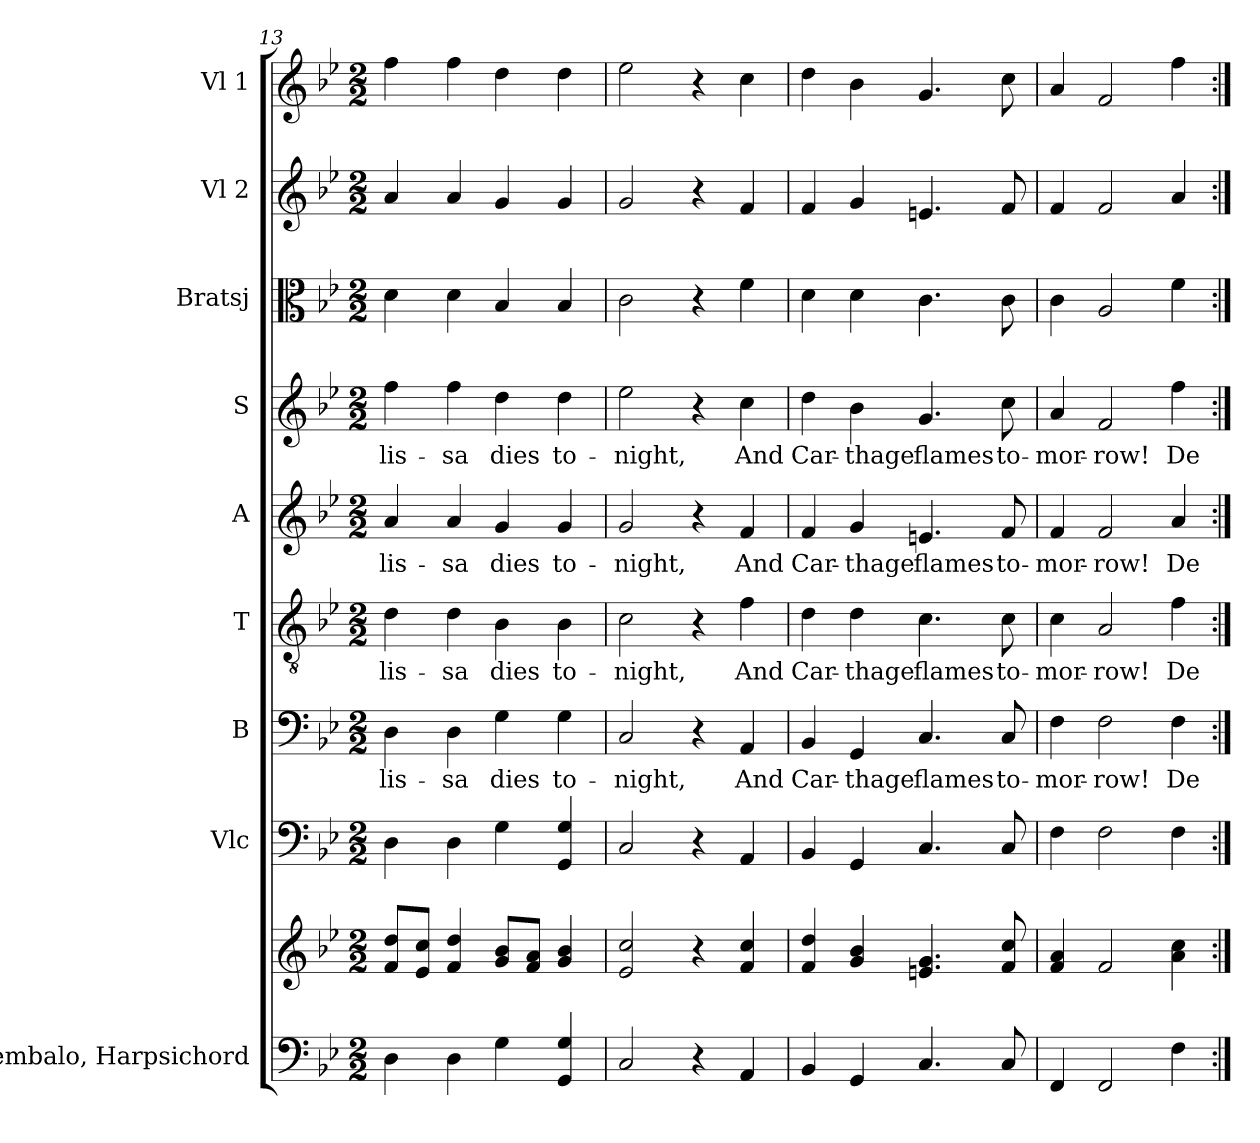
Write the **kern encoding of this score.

**kern	**kern	**kern	**kern	**text	**kern	**text	**kern	**text	**kern	**text	**kern	**kern	**kern
*part9	*part9	*part8	*part7	*part7	*part6	*part6	*part5	*part5	*part4	*part4	*part3	*part2	*part1
*staff10	*staff9	*staff8	*staff7	*staff7	*staff6	*staff6	*staff5	*staff5	*staff4	*staff4	*staff3	*staff2	*staff1
*I"Cembalo, Harpsichord	*	*I"Vlc	*I"B	*	*I"T	*	*I"A	*	*I"S	*	*I"Bratsj	*I"Vl 2	*I"Vl 1
*I'Hpschd	*	*	*	*	*	*	*	*	*	*	*	*	*
*clefF4	*clefG2	*clefF4	*clefF4	*	*clefGv2	*	*clefG2	*	*clefG2	*	*clefC3	*clefG2	*clefG2
*	*	*ITrd7c12	*	*	*	*	*	*	*	*	*	*	*
*k[b-e-]	*k[b-e-]	*k[b-e-]	*k[b-e-]	*	*k[b-e-]	*	*k[b-e-]	*	*k[b-e-]	*	*k[b-e-]	*k[b-e-]	*k[b-e-]
*M2/2	*M2/2	*M2/2	*M2/2	*	*M2/2	*	*M2/2	*	*M2/2	*	*M2/2	*M2/2	*M2/2
=13	=13	=13	=13	=13	=13	=13	=13	=13	=13	=13	=13	=13	=13
!	!	!	!	!LO:LY:b	!	!LO:LY:b	!	!LO:LY:b	!	!LO:LY:b	!	!	!
4D\	8f/ 8dd/L	4DD\	4D\	-lis-	4d\	-lis-	4a/	-lis-	4ff\	-lis-	4d\	4a/	4ff\
.	8e-/ 8cc/J	.	.	.	.	.	.	.	.	.	.	.	.
!	!	!	!	!LO:LY:b	!	!LO:LY:b	!	!LO:LY:b	!	!LO:LY:b	!	!	!
4D\	4f/ 4dd/	4DD\	4D\	-sa	4d\	-sa	4a/	-sa	4ff\	-sa	4d\	4a/	4ff\
!	!	!	!	!LO:LY:b	!	!LO:LY:b	!	!LO:LY:b	!	!LO:LY:b	!	!	!
4G\	8g/ 8b-/L	4GG\	4G\	dies	4B-\	dies	4g/	dies	4dd\	dies	4B-/	4g/	4dd\
.	8f/ 8a/J	.	.	.	.	.	.	.	.	.	.	.	.
!	!	!	!	!LO:LY:b	!	!LO:LY:b	!	!LO:LY:b	!	!LO:LY:b	!	!	!
4GG/ 4G/	4g/ 4b-/	4GGG/ 4GG/	4G\	to-	4B-\	to-	4g/	to-	4dd\	to-	4B-/	4g/	4dd\
=14	=14	=14	=14	=14	=14	=14	=14	=14	=14	=14	=14	=14	=14
!	!	!	!	!LO:LY:b	!	!LO:LY:b	!	!LO:LY:b	!	!LO:LY:b	!	!	!
2C/	2e-/ 2cc/	2CC/	2C/	-night,	2c\	-night,	2g/	-night,	2ee-\	-night,	2c\	2g/	2ee-\
4r	4r	4r	4r	.	4r	.	4r	.	4r	.	4r	4r	4r
!	!	!	!	!LO:LY:b	!	!LO:LY:b	!	!LO:LY:b	!	!LO:LY:b	!	!	!
4AA/	4f/ 4cc/	4AAA/	4AA/	And	4f\	And	4f/	And	4cc\	And	4f\	4f/	4cc\
!!LO:PB:g=z
=15	=15	=15	=15	=15	=15	=15	=15	=15	=15	=15	=15	=15	=15
!	!	!	!	!LO:LY:b	!	!LO:LY:b	!	!LO:LY:b	!	!LO:LY:b	!	!	!
4BB-/	4f/ 4dd/	4BBB-/	4BB-/	Car-	4d\	Car-	4f/	Car-	4dd\	Car-	4d\	4f/	4dd\
!	!	!	!	!LO:LY:b	!	!LO:LY:b	!	!LO:LY:b	!	!LO:LY:b	!	!	!
4GG/	4g/ 4b-/	4GGG/	4GG/	-thage	4d\	-thage	4g/	-thage	4b-\	-thage	4d\	4g/	4b-\
!	!	!	!	!LO:LY:b	!	!LO:LY:b	!	!LO:LY:b	!	!LO:LY:b	!	!	!
4.C/	4.en/ 4.g/	4.CC/	4.C/	flames	4.c\	flames	4.en/	flames	4.g/	flames	4.c\	4.en/	4.g/
!	!	!	!	!LO:LY:b	!	!LO:LY:b	!	!LO:LY:b	!	!LO:LY:b	!	!	!
8C/	8f/ 8cc/	8CC/	8C/	to-	8c\	to-	8f/	to-	8cc\	to-	8c\	8f/	8cc\
=16	=16	=16	=16	=16	=16	=16	=16	=16	=16	=16	=16	=16	=16
!	!	!	!	!LO:LY:b	!	!LO:LY:b	!	!LO:LY:b	!	!LO:LY:b	!	!	!
4FF/	4f/ 4a/	4FF\	4F\	-mor-	4c\	-mor-	4f/	-mor-	4a/	-mor-	4c\	4f/	4a/
!	!	!	!	!LO:LY:b	!	!LO:LY:b	!	!LO:LY:b	!	!LO:LY:b	!	!	!
2FF/	2f/	2FF\	2F\	-row!	2A/	-row!	2f/	-row!	2f/	-row!	2A/	2f/	2f/
!	!	!	!	!LO:LY:b	!	!LO:LY:b	!	!LO:LY:b	!	!LO:LY:b	!	!	!
4F\	4a\ 4cc\	4FF\	4F\	De-	4f\	De-	4a/	De-	4ff\	De-	4f\	4a/	4ff\
=:|!	=:|!	=:|!	=:|!	=:|!	=:|!	=:|!	=:|!	=:|!	=:|!	=:|!	=:|!	=:|!	=:|!
*-	*-	*-	*-	*-	*-	*-	*-	*-	*-	*-	*-	*-	*-
